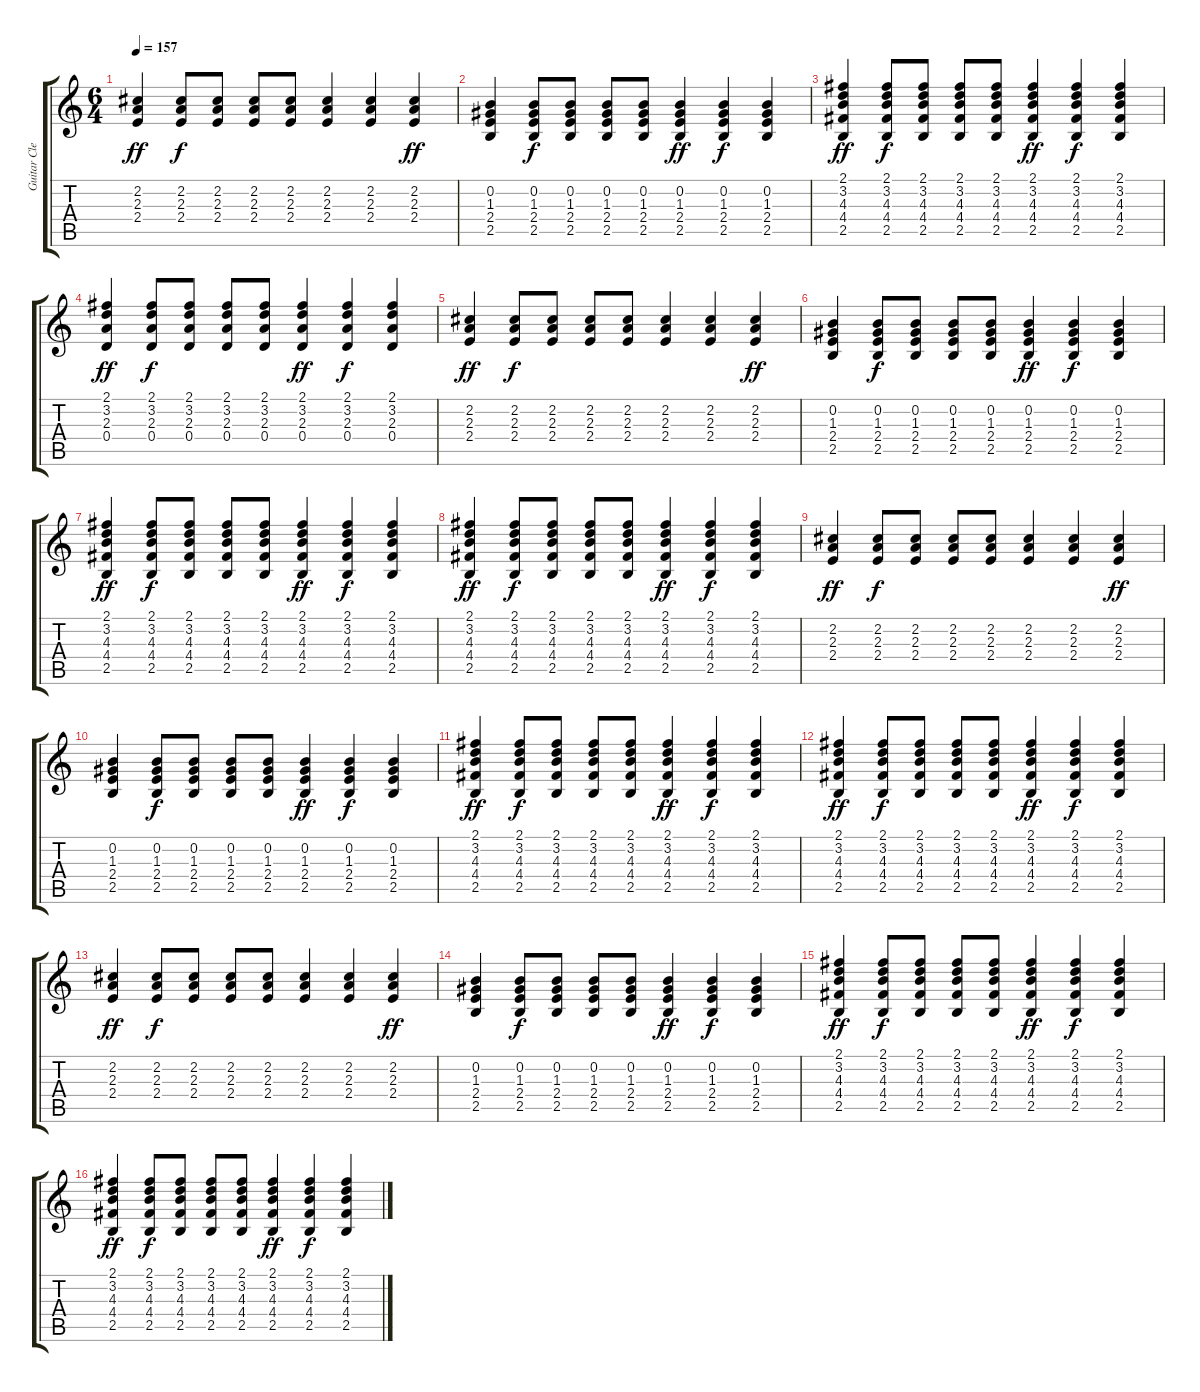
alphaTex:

\track ("Guitar Clean" "Guitar Cle") {instrument acousticguitarnylon}
\staff {score tabs}
\tuning (E4 B3 G3 D3 A2 E2) {hide}
\ts (6 4)
\tempo 157
\clef g2
\ks c
(2.2 2.3 2.4).4{dy ff} (2.2 2.3 2.4).8{dy f} (2.2 2.3 2.4).8 (2.2 2.3 2.4).8 (2.2 2.3 2.4).8 (2.2 2.3 2.4).4 (2.2 2.3 2.4).4 (2.2 2.3 2.4).4{dy ff} |
(0.2 1.3 2.4 2.5).4 (0.2 1.3 2.4 2.5).8{dy f} (0.2 1.3 2.4 2.5).8 (0.2 1.3 2.4 2.5).8 (0.2 1.3 2.4 2.5).8 (0.2 1.3 2.4 2.5).4{dy ff} (0.2 1.3 2.4 2.5).4{dy f} (0.2 1.3 2.4 2.5).4 |
(2.1 3.2 4.3 4.4 2.5).4{dy ff} (2.1 3.2 4.3 4.4 2.5).8{dy f} (2.1 3.2 4.3 4.4 2.5).8 (2.1 3.2 4.3 4.4 2.5).8 (2.1 3.2 4.3 4.4 2.5).8 (2.1 3.2 4.3 4.4 2.5).4{dy ff} (2.1 3.2 4.3 4.4 2.5).4{dy f} (2.1 3.2 4.3 4.4 2.5).4 |
(2.1 3.2 2.3 0.4).4{dy ff} (2.1 3.2 2.3 0.4).8{dy f} (2.1 3.2 2.3 0.4).8 (2.1 3.2 2.3 0.4).8 (2.1 3.2 2.3 0.4).8 (2.1 3.2 2.3 0.4).4{dy ff} (2.1 3.2 2.3 0.4).4{dy f} (2.1 3.2 2.3 0.4).4 |
(2.2 2.3 2.4).4{dy ff} (2.2 2.3 2.4).8{dy f} (2.2 2.3 2.4).8 (2.2 2.3 2.4).8 (2.2 2.3 2.4).8 (2.2 2.3 2.4).4 (2.2 2.3 2.4).4 (2.2 2.3 2.4).4{dy ff} |
(0.2 1.3 2.4 2.5).4 (0.2 1.3 2.4 2.5).8{dy f} (0.2 1.3 2.4 2.5).8 (0.2 1.3 2.4 2.5).8 (0.2 1.3 2.4 2.5).8 (0.2 1.3 2.4 2.5).4{dy ff} (0.2 1.3 2.4 2.5).4{dy f} (0.2 1.3 2.4 2.5).4 |
(2.1 3.2 4.3 4.4 2.5).4{dy ff} (2.1 3.2 4.3 4.4 2.5).8{dy f} (2.1 3.2 4.3 4.4 2.5).8 (2.1 3.2 4.3 4.4 2.5).8 (2.1 3.2 4.3 4.4 2.5).8 (2.1 3.2 4.3 4.4 2.5).4{dy ff} (2.1 3.2 4.3 4.4 2.5).4{dy f} (2.1 3.2 4.3 4.4 2.5).4 |
(2.1 3.2 4.3 4.4 2.5).4{dy ff} (2.1 3.2 4.3 4.4 2.5).8{dy f} (2.1 3.2 4.3 4.4 2.5).8 (2.1 3.2 4.3 4.4 2.5).8 (2.1 3.2 4.3 4.4 2.5).8 (2.1 3.2 4.3 4.4 2.5).4{dy ff} (2.1 3.2 4.3 4.4 2.5).4{dy f} (2.1 3.2 4.3 4.4 2.5).4 |
(2.2 2.3 2.4).4{dy ff} (2.2 2.3 2.4).8{dy f} (2.2 2.3 2.4).8 (2.2 2.3 2.4).8 (2.2 2.3 2.4).8 (2.2 2.3 2.4).4 (2.2 2.3 2.4).4 (2.2 2.3 2.4).4{dy ff} |
(0.2 1.3 2.4 2.5).4 (0.2 1.3 2.4 2.5).8{dy f} (0.2 1.3 2.4 2.5).8 (0.2 1.3 2.4 2.5).8 (0.2 1.3 2.4 2.5).8 (0.2 1.3 2.4 2.5).4{dy ff} (0.2 1.3 2.4 2.5).4{dy f} (0.2 1.3 2.4 2.5).4 |
(2.1 3.2 4.3 4.4 2.5).4{dy ff} (2.1 3.2 4.3 4.4 2.5).8{dy f} (2.1 3.2 4.3 4.4 2.5).8 (2.1 3.2 4.3 4.4 2.5).8 (2.1 3.2 4.3 4.4 2.5).8 (2.1 3.2 4.3 4.4 2.5).4{dy ff} (2.1 3.2 4.3 4.4 2.5).4{dy f} (2.1 3.2 4.3 4.4 2.5).4 |
(2.1 3.2 4.3 4.4 2.5).4{dy ff} (2.1 3.2 4.3 4.4 2.5).8{dy f} (2.1 3.2 4.3 4.4 2.5).8 (2.1 3.2 4.3 4.4 2.5).8 (2.1 3.2 4.3 4.4 2.5).8 (2.1 3.2 4.3 4.4 2.5).4{dy ff} (2.1 3.2 4.3 4.4 2.5).4{dy f} (2.1 3.2 4.3 4.4 2.5).4 |
(2.2 2.3 2.4).4{dy ff} (2.2 2.3 2.4).8{dy f} (2.2 2.3 2.4).8 (2.2 2.3 2.4).8 (2.2 2.3 2.4).8 (2.2 2.3 2.4).4 (2.2 2.3 2.4).4 (2.2 2.3 2.4).4{dy ff} |
(0.2 1.3 2.4 2.5).4 (0.2 1.3 2.4 2.5).8{dy f} (0.2 1.3 2.4 2.5).8 (0.2 1.3 2.4 2.5).8 (0.2 1.3 2.4 2.5).8 (0.2 1.3 2.4 2.5).4{dy ff} (0.2 1.3 2.4 2.5).4{dy f} (0.2 1.3 2.4 2.5).4 |
(2.1 3.2 4.3 4.4 2.5).4{dy ff} (2.1 3.2 4.3 4.4 2.5).8{dy f} (2.1 3.2 4.3 4.4 2.5).8 (2.1 3.2 4.3 4.4 2.5).8 (2.1 3.2 4.3 4.4 2.5).8 (2.1 3.2 4.3 4.4 2.5).4{dy ff} (2.1 3.2 4.3 4.4 2.5).4{dy f} (2.1 3.2 4.3 4.4 2.5).4 |
(2.1 3.2 4.3 4.4 2.5).4{dy ff} (2.1 3.2 4.3 4.4 2.5).8{dy f} (2.1 3.2 4.3 4.4 2.5).8 (2.1 3.2 4.3 4.4 2.5).8 (2.1 3.2 4.3 4.4 2.5).8 (2.1 3.2 4.3 4.4 2.5).4{dy ff} (2.1 3.2 4.3 4.4 2.5).4{dy f} (2.1 3.2 4.3 4.4 2.5).4
